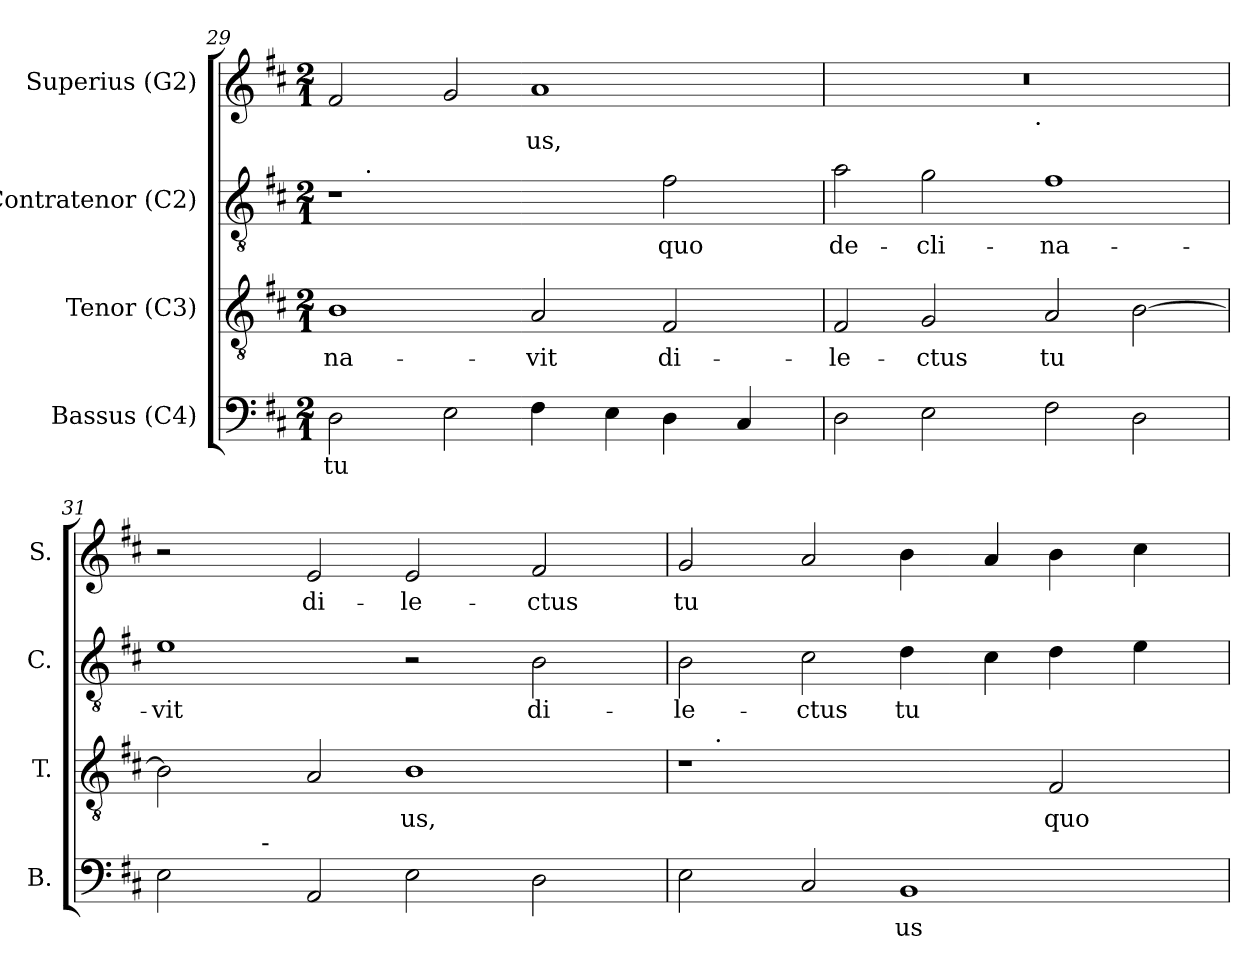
**kern	**text	**kern	**text	**kern	**text	**kern	**text
*part4	*part4	*part3	*part3	*part2	*part2	*part1	*part1
*staff4	*staff4	*staff3	*staff3	*staff2	*staff2	*staff1	*staff1
*I"Bassus (C4)	*	*I"Tenor (C3)	*	*I"Contratenor (C2)	*	*I"Superius (G2)	*
*I'B.	*	*I'T.	*	*I'C.	*	*I'S.	*
*clefF4	*	*clefGv2	*	*clefGv2	*	*clefG2	*
*k[f#c#]	*	*k[f#c#]	*	*k[f#c#]	*	*k[f#c#]	*
*D:	*	*D:	*	*D:	*	*D:	*
*M2/1	*	*M2/1	*	*M2/1	*	*M2/1	*
=29	=29	=29	=29	=29	=29	=29	=29
!	!LO:LY:b:cj	!	!LO:LY:b:cj	!	!	!	!LO:LY:b:cj
*	*	*	*	*^	*	*	*
2D\	tu-	1B	-na-	1r	16ryy	.	2f#/	--
.	.	.	.	.	64ryy	.	.	.
!	!	!	!	!	!LO:TX:a:t=.	!	!	!
.	.	.	.	.	1ryy	.	.	.
!	!LO:LY:b:cj	!	!	!	!	!	!	!LO:LY:b:cj
2E\	--	.	.	.	.	.	2g/	--
!	!LO:LY:b:cj	!	!LO:LY:b:cj	!	!	!	!	!LO:LY:b:cj
4F#\	--	2A/	-vit	2ryy	.	.	1a	-us,
.	.	.	.	.	2ryy	.	.	.
!	!LO:LY:b:cj	!	!	!	!	!	!	!
4E\	--	.	.	.	.	.	.	.
!	!LO:LY:b:cj	!	!LO:LY:b:cj	!	!	!LO:LY:b:cj	!	!
4D\	--	2F#/	di-	2f#\	.	quo	.	.
.	.	.	.	.	4ryy	.	.	.
!	!LO:LY:b:cj	!	!	!	!	!	!	!
4C#/	--	.	.	.	.	.	.	.
.	.	.	.	.	8ryy	.	.	.
.	.	.	.	.	32.ryy	.	.	.
=30	=30	=30	=30	=30	=30	=30	=30	=30
!	!LO:LY:b:cj	!	!LO:LY:b:cj	!	!	!LO:LY:b:cj	!	!
*	*	*	*	*v	*v	*	*^	*
2D\	--	2F#/	-le-	2a\	de-	0r	2ryy	.
!	!LO:LY:b:cj	!	!LO:LY:b:cj	!	!LO:LY:b:cj	!	!	!
2E\	--	2G/	-ctus	2g\	-cli-	.	4ryy	.
.	.	.	.	.	.	.	8...ryy	.
!	!	!	!	!	!	!	!LO:TX:b:t=.	!
.	.	.	.	.	.	.	1ryy	.
!	!LO:LY:b:cj	!	!LO:LY:b:cj	!	!LO:LY:b:cj	!	!	!
2F#\	--	2A/	tu-	1f#	-na-	.	.	.
!	!LO:LY:b:cj	!	!LO:LY:b:cj	!	!	!	!	!
2D\	--	[<2B\	--	.	.	.	.	.
.	.	.	.	.	.	.	64ryy	.
!!LO:PB:g=z
=31	=31	=31	=31	=31	=31	=31	=31	=31
!	!LO:LY:b:cj	!	!LO:LY:b:cj	!	!LO:LY:b:cj	!	!	!
*^	*	*	*	*	*	*v	*v	*
2E\	4ryy	--	2B\]	--	1e	-vit	2r	.
.	16..ryy	.	.	.	.	.	.	.
!	!LO:TX:a:t=-	!	!	!	!	!	!	!
.	1ryy	.	.	.	.	.	.	.
!	!	!LO:LY:b:cj	!	!LO:LY:b:cj	!	!	!	!LO:LY:b:cj
2AA/	.	--	2A/	--	.	.	2e/	di-
!	!	!LO:LY:b:cj	!	!LO:LY:b:cj	!	!	!	!LO:LY:b:cj
2E\	.	--	1B	-us,	2r	.	2e/	-le-
.	2ryy	.	.	.	.	.	.	.
!	!	!LO:LY:b:cj	!	!	!	!LO:LY:b:cj	!	!LO:LY:b:cj
2D\	.	--	.	.	2B\	di-	2f#/	-ctus
.	8ryy	.	.	.	.	.	.	.
.	64ryy	.	.	.	.	.	.	.
=32	=32	=32	=32	=32	=32	=32	=32	=32
!	!	!LO:LY:b:cj	!	!	!	!LO:LY:b:cj	!	!LO:LY:b:cj
*v	*v	*	*^	*	*	*	*	*
2E\	--	1r	16.ryy	.	2B\	-le-	2g/	tu-
!	!	!	!LO:TX:a:t=.	!	!	!	!	!
.	.	.	1ryy	.	.	.	.	.
!	!LO:LY:b:cj	!	!	!	!	!LO:LY:b:cj	!	!LO:LY:b:cj
2C#/	--	.	.	.	2c#\	-ctus	2a/	--
!	!LO:LY:b:cj	!	!	!	!	!LO:LY:b:cj	!	!LO:LY:b:cj
1BB	-us	2ryy	.	.	4d\	tu-	4b\	--
.	.	.	2ryy	.	.	.	.	.
!	!	!	!	!	!	!LO:LY:b:cj	!	!LO:LY:b:cj
.	.	.	.	.	4c#\	--	4a/	--
!	!	!	!	!LO:LY:b:cj	!	!LO:LY:b:cj	!	!LO:LY:b:cj
.	.	2F#/	.	quo	4d\	--	4b\	--
.	.	.	4ryy	.	.	.	.	.
!	!	!	!	!	!	!LO:LY:b:cj	!	!LO:LY:b:cj
.	.	.	.	.	4e\	--	4cc#\	--
.	.	.	8ryy	.	.	.	.	.
.	.	.	32ryy	.	.	.	.	.
*	*	*v	*v	*	*	*	*	*
=	=	=	=	=	=	=	=
*-	*-	*-	*-	*-	*-	*-	*-
